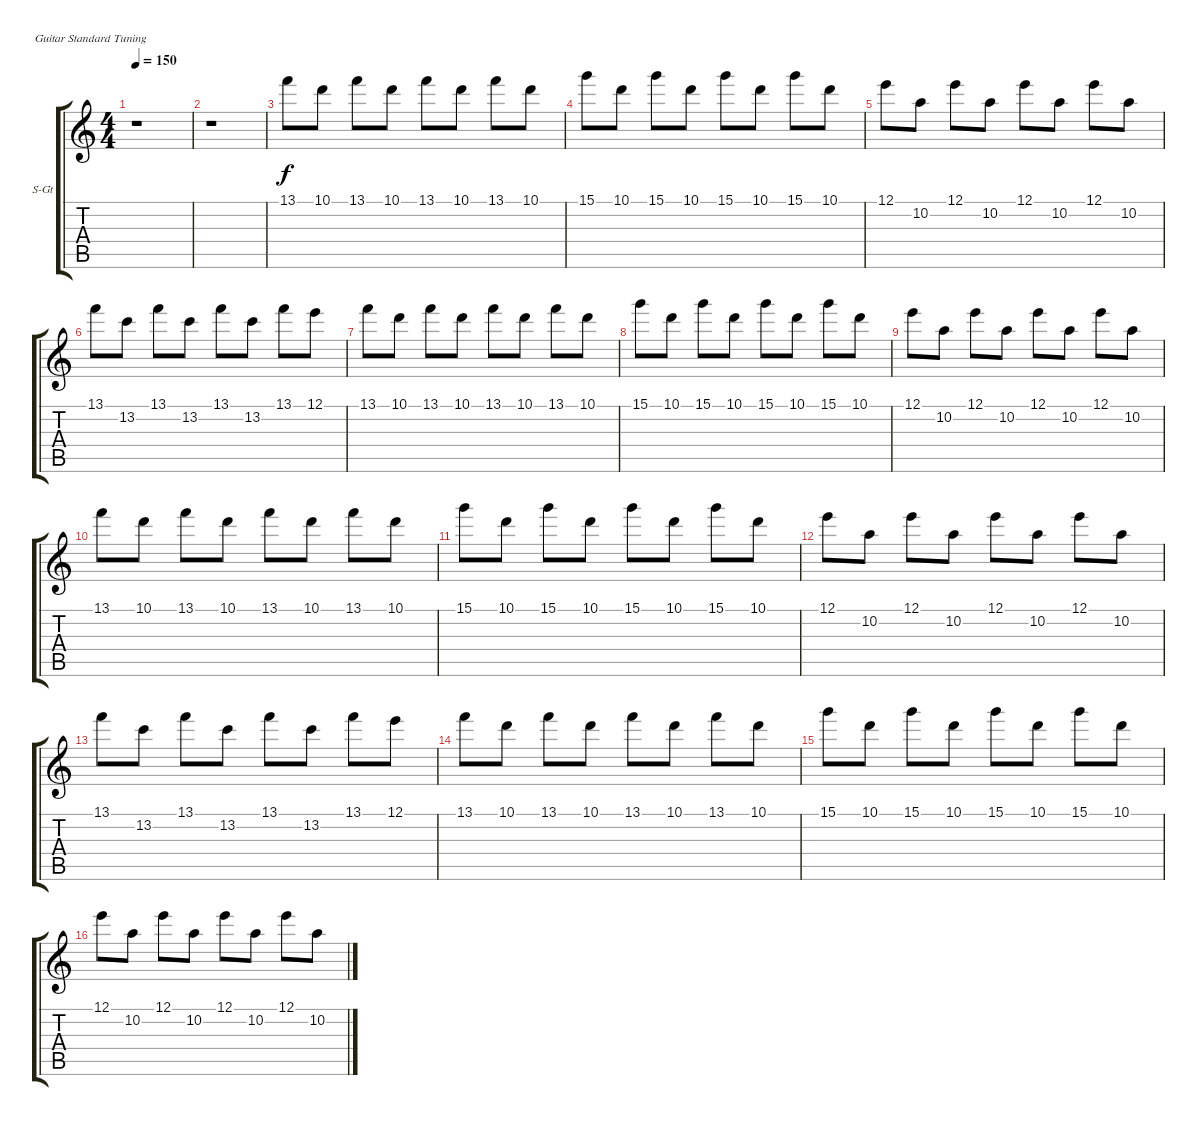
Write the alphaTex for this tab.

\bracketExtendMode groupsimilarinstruments
\firstSystemTrackNameOrientation horizontal
\otherSystemsTrackNameOrientation horizontal
\track ("Keyboard" "S-Gt") {instrument churchorgan}
\staff {score tabs}
\tuning (E4 B3 G3 D3 A2 E2)
\displaytranspose 12
\ts (4 4)
\tempo 150
\clef g2
\ks c
r.1{dy f} |
r.1 |
13.1.8 10.1.8 13.1.8 10.1.8 13.1.8 10.1.8 13.1.8 10.1.8 |
15.1.8 10.1.8 15.1.8 10.1.8 15.1.8 10.1.8 15.1.8 10.1.8 |
12.1.8 10.2.8 12.1.8 10.2.8 12.1.8 10.2.8 12.1.8 10.2.8 |
13.1.8 13.2.8 13.1.8 13.2.8 13.1.8 13.2.8 13.1.8 12.1.8 |
13.1.8 10.1.8 13.1.8 10.1.8 13.1.8 10.1.8 13.1.8 10.1.8 |
15.1.8 10.1.8 15.1.8 10.1.8 15.1.8 10.1.8 15.1.8 10.1.8 |
12.1.8 10.2.8 12.1.8 10.2.8 12.1.8 10.2.8 12.1.8 10.2.8 |
13.1.8 10.1.8 13.1.8 10.1.8 13.1.8 10.1.8 13.1.8 10.1.8 |
15.1.8 10.1.8 15.1.8 10.1.8 15.1.8 10.1.8 15.1.8 10.1.8 |
12.1.8 10.2.8 12.1.8 10.2.8 12.1.8 10.2.8 12.1.8 10.2.8 |
13.1.8 13.2.8 13.1.8 13.2.8 13.1.8 13.2.8 13.1.8 12.1.8 |
13.1.8 10.1.8 13.1.8 10.1.8 13.1.8 10.1.8 13.1.8 10.1.8 |
15.1.8 10.1.8 15.1.8 10.1.8 15.1.8 10.1.8 15.1.8 10.1.8 |
12.1.8 10.2.8 12.1.8 10.2.8 12.1.8 10.2.8 12.1.8 10.2.8
